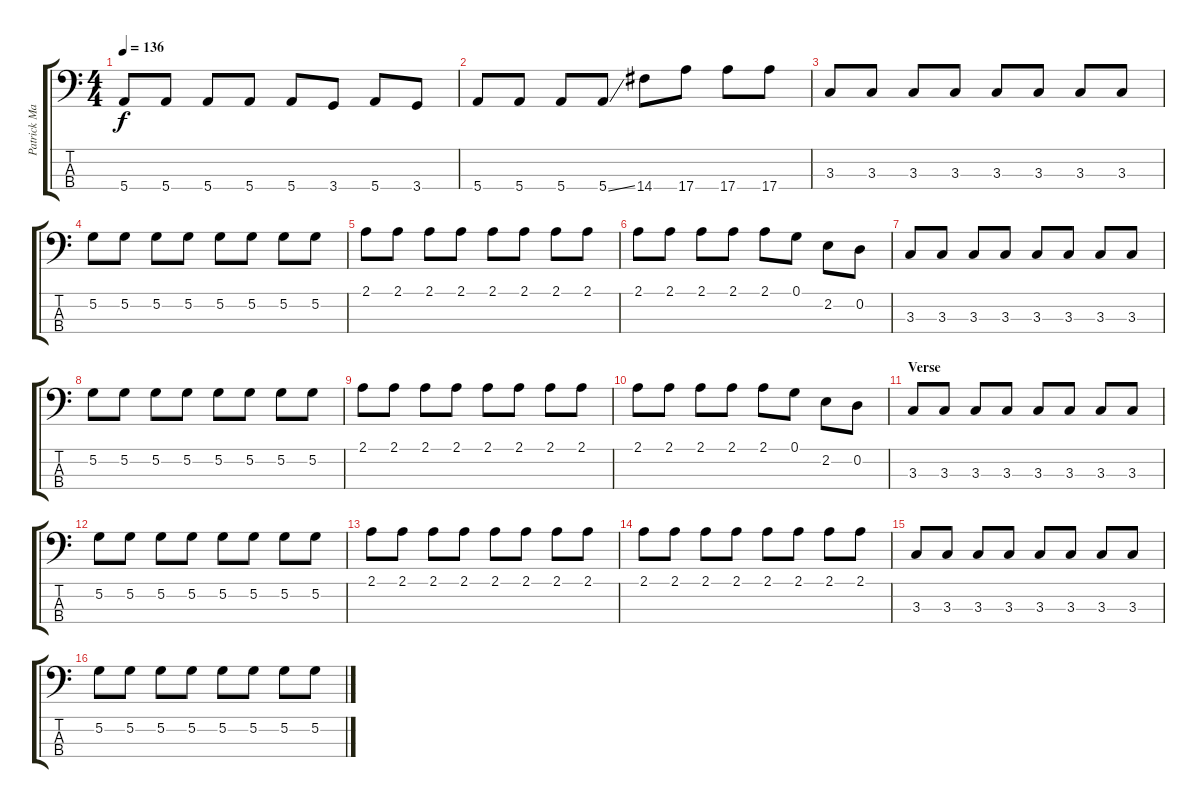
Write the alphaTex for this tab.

\track ("Patrick Mattews" "Patrick Ma") {instrument electricbasspick}
\staff {score tabs}
\tuning (G2 D2 A1 E1) {hide}
\ts (4 4)
\tempo 136
\clef f4
\ks c
5.4.8{dy f} 5.4.8 5.4.8 5.4.8 5.4.8 3.4.8 5.4.8 3.4.8 |
5.4.8 5.4.8 5.4.8 5.4{ss}.8 14.4.8 17.4.8 17.4.8 17.4.8 |
3.3.8 3.3.8 3.3.8 3.3.8 3.3.8 3.3.8 3.3.8 3.3.8 |
5.2.8 5.2.8 5.2.8 5.2.8 5.2.8 5.2.8 5.2.8 5.2.8 |
2.1.8 2.1.8 2.1.8 2.1.8 2.1.8 2.1.8 2.1.8 2.1.8 |
2.1.8 2.1.8 2.1.8 2.1.8 2.1.8 0.1.8 2.2.8 0.2.8 |
3.3.8 3.3.8 3.3.8 3.3.8 3.3.8 3.3.8 3.3.8 3.3.8 |
5.2.8 5.2.8 5.2.8 5.2.8 5.2.8 5.2.8 5.2.8 5.2.8 |
2.1.8 2.1.8 2.1.8 2.1.8 2.1.8 2.1.8 2.1.8 2.1.8 |
2.1.8 2.1.8 2.1.8 2.1.8 2.1.8 0.1.8 2.2.8 0.2.8 |
\section ("" "Verse")
3.3.8 3.3.8 3.3.8 3.3.8 3.3.8 3.3.8 3.3.8 3.3.8 |
5.2.8 5.2.8 5.2.8 5.2.8 5.2.8 5.2.8 5.2.8 5.2.8 |
2.1.8 2.1.8 2.1.8 2.1.8 2.1.8 2.1.8 2.1.8 2.1.8 |
2.1.8 2.1.8 2.1.8 2.1.8 2.1.8 2.1.8 2.1.8 2.1.8 |
3.3.8 3.3.8 3.3.8 3.3.8 3.3.8 3.3.8 3.3.8 3.3.8 |
5.2.8 5.2.8 5.2.8 5.2.8 5.2.8 5.2.8 5.2.8 5.2.8
